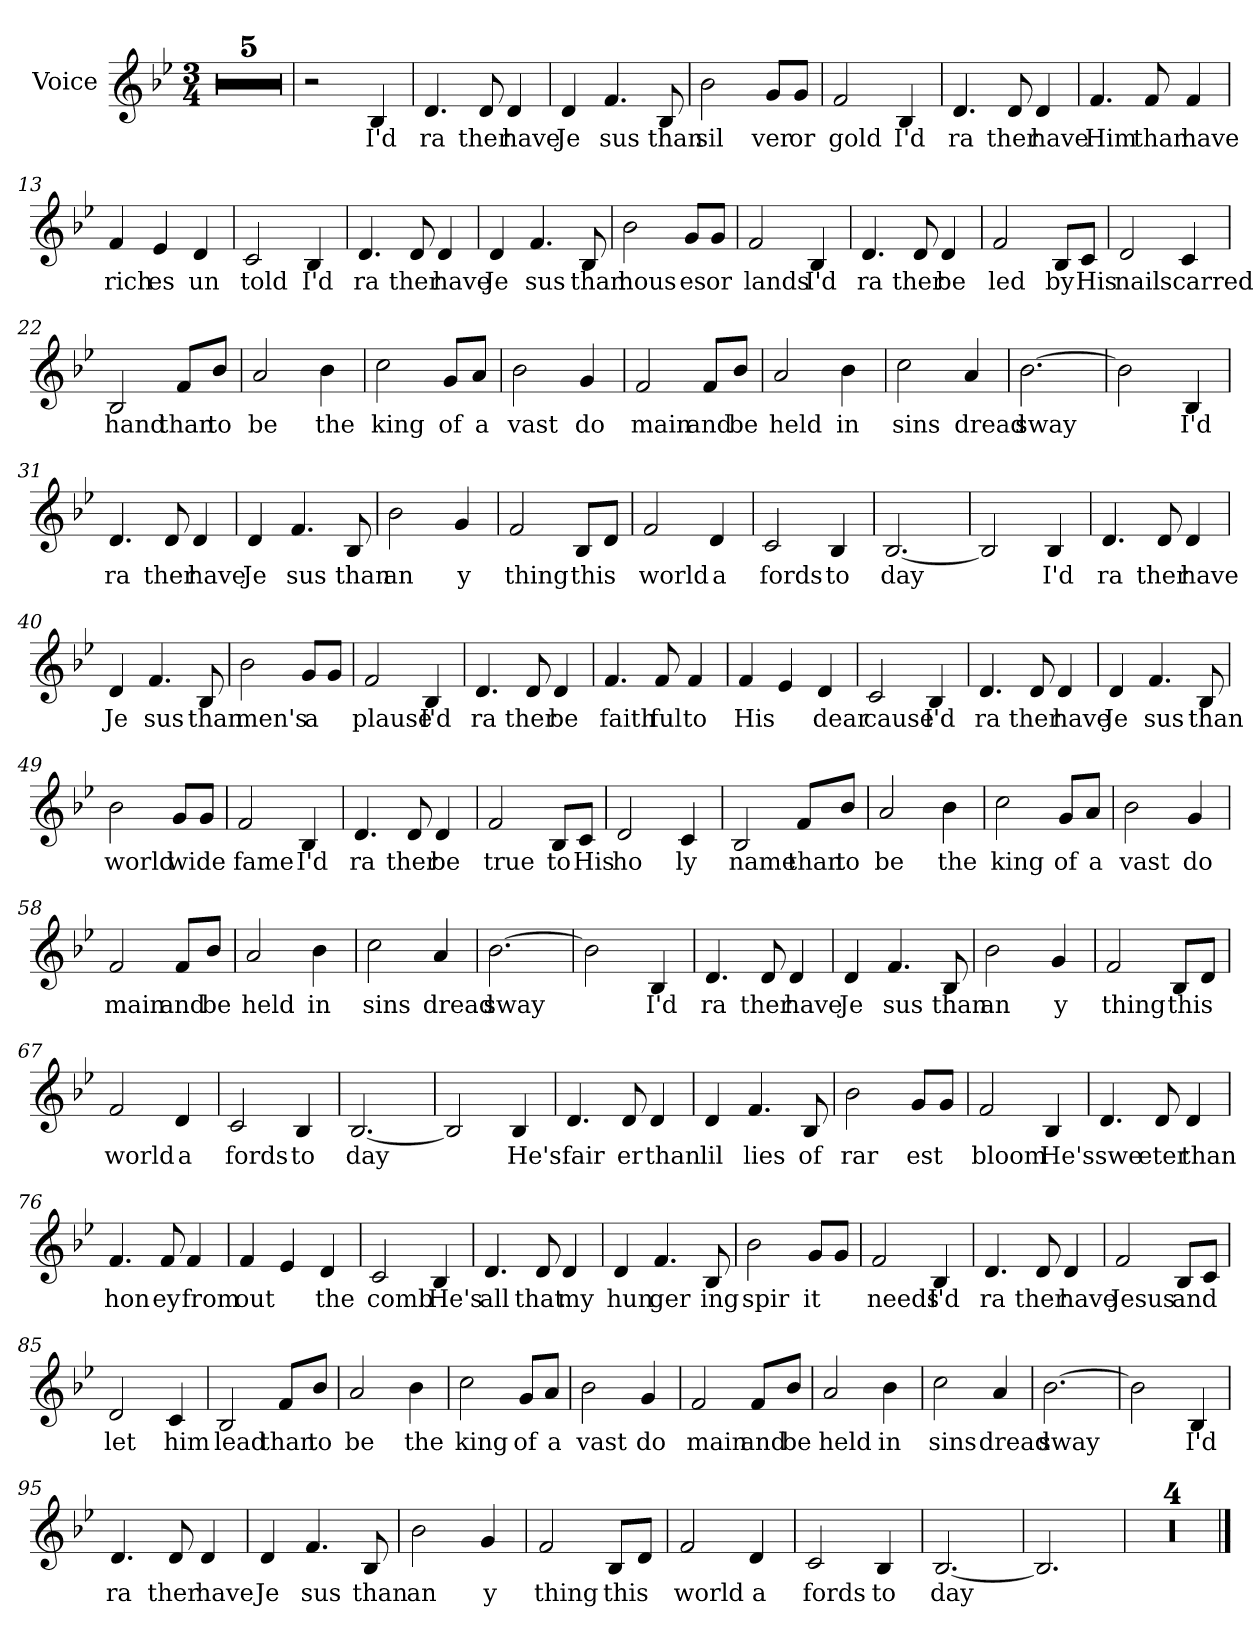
**kern	**text
*part1	*part1
*staff1	*staff1
*I"Voice	*
*I'V	*
*clefG2	*
*k[b-e-]	*
*B-:	*
*M3/4	*
=1	=1
2.r	.
=2	=2
2.r	.
=3	=3
2.r	.
=4	=4
2.r	.
=5	=5
2.r	.
=6	=6
2r	.
!	!LO:LY:b
4B-/	I'd
=7	=7
!	!LO:LY:b
4.d/	ra
!	!LO:LY:b
8d/	ther
!	!LO:LY:b
4d/	have
=8	=8
!	!LO:LY:b
4d/	Je
!	!LO:LY:b
4.f/	sus
!	!LO:LY:b
8B-/	than
=9	=9
!	!LO:LY:b
2b-\	sil
!	!LO:LY:b
8g/L	ver
!	!LO:LY:b
8g/J	or
=10	=10
!	!LO:LY:b
2f/	gold
!	!LO:LY:b
4B-/	I'd
!!LO:LB:g=z
=11	=11
!	!LO:LY:b
4.d/	ra
!	!LO:LY:b
8d/	ther
!	!LO:LY:b
4d/	have
=12	=12
!	!LO:LY:b
4.f/	Him
!	!LO:LY:b
8f/	than
!	!LO:LY:b
4f/	have
=13	=13
!	!LO:LY:b
4f/	rich
!	!LO:LY:b
4e-/	es
!	!LO:LY:b
4d/	un
=14	=14
!	!LO:LY:b
2c/	told
!	!LO:LY:b
4B-/	I'd
=15	=15
!	!LO:LY:b
4.d/	ra
!	!LO:LY:b
8d/	ther
!	!LO:LY:b
4d/	have
=16	=16
!	!LO:LY:b
4d/	Je
!	!LO:LY:b
4.f/	sus
!	!LO:LY:b
8B-/	than
=17	=17
!	!LO:LY:b
2b-\	hous
!	!LO:LY:b
8g/L	es
!	!LO:LY:b
8g/J	or
!!LO:LB:g=z
=18	=18
!	!LO:LY:b
2f/	lands
!	!LO:LY:b
4B-/	I'd
=19	=19
!	!LO:LY:b
4.d/	ra
!	!LO:LY:b
8d/	ther
!	!LO:LY:b
4d/	be
=20	=20
!	!LO:LY:b
2f/	led
!	!LO:LY:b
8B-/L	by
!	!LO:LY:b
8c/J	His
=21	=21
!	!LO:LY:b
2d/	nail
!	!LO:LY:b
4c/	scarred
=22	=22
!	!LO:LY:b
2B-/	hand
!	!LO:LY:b
8f/L	than
!	!LO:LY:b
8b-/J	to
=23	=23
!	!LO:LY:b
2a/	be
!	!LO:LY:b
4b-\	the
=24	=24
!	!LO:LY:b
2cc\	king
!	!LO:LY:b
8g/L	of
!	!LO:LY:b
8a/J	a
!!LO:LB:g=z
=25	=25
!	!LO:LY:b
2b-\	vast
!	!LO:LY:b
4g/	do
=26	=26
!	!LO:LY:b
2f/	main
!	!LO:LY:b
8f/L	and
!	!LO:LY:b
8b-/J	be
=27	=27
!	!LO:LY:b
2a/	held
!	!LO:LY:b
4b-\	in
=28	=28
!	!LO:LY:b
2cc\	sins
!	!LO:LY:b
4a/	dread
=29	=29
!	!LO:LY:b
[2.b-\	sway
=30	=30
2b-\]	.
!	!LO:LY:b
4B-/	I'd
=31	=31
!	!LO:LY:b
4.d/	ra
!	!LO:LY:b
8d/	ther
!	!LO:LY:b
4d/	have
=32	=32
!	!LO:LY:b
4d/	Je
!	!LO:LY:b
4.f/	sus
!	!LO:LY:b
8B-/	than
!!LO:LB:g=z
=33	=33
!	!LO:LY:b
2b-\	an
!	!LO:LY:b
4g/	y
=34	=34
!	!LO:LY:b
2f/	thing
!	!LO:LY:b
8B-/L	this
8d/J	.
=35	=35
!	!LO:LY:b
2f/	world
!	!LO:LY:b
4d/	a
=36	=36
!	!LO:LY:b
2c/	fords
!	!LO:LY:b
4B-/	to
=37	=37
!	!LO:LY:b
[2.B-/	day
=38	=38
2B-/]	.
!	!LO:LY:b
4B-/	I'd
=39	=39
!	!LO:LY:b
4.d/	ra
!	!LO:LY:b
8d/	ther
!	!LO:LY:b
4d/	have
=40	=40
!	!LO:LY:b
4d/	Je
!	!LO:LY:b
4.f/	sus
!	!LO:LY:b
8B-/	than
!!LO:LB:g=z
=41	=41
!	!LO:LY:b
2b-\	men's
!	!LO:LY:b
8g/L	a
8g/J	.
=42	=42
!	!LO:LY:b
2f/	plause
!	!LO:LY:b
4B-/	I'd
=43	=43
!	!LO:LY:b
4.d/	ra
!	!LO:LY:b
8d/	ther
!	!LO:LY:b
4d/	be
=44	=44
!	!LO:LY:b
4.f/	faith
!	!LO:LY:b
8f/	ful
!	!LO:LY:b
4f/	to
=45	=45
!	!LO:LY:b
4f/	His
4e-/	.
!	!LO:LY:b
4d/	dear
=46	=46
!	!LO:LY:b
2c/	cause
!	!LO:LY:b
4B-/	I'd
=47	=47
!	!LO:LY:b
4.d/	ra
!	!LO:LY:b
8d/	ther
!	!LO:LY:b
4d/	have
!!LO:LB:g=z
=48	=48
!	!LO:LY:b
4d/	Je
!	!LO:LY:b
4.f/	sus
!	!LO:LY:b
8B-/	than
=49	=49
!	!LO:LY:b
2b-\	world
!	!LO:LY:b
8g/L	wide
8g/J	.
=50	=50
!	!LO:LY:b
2f/	fame
!	!LO:LY:b
4B-/	I'd
=51	=51
!	!LO:LY:b
4.d/	ra
!	!LO:LY:b
8d/	ther
!	!LO:LY:b
4d/	be
=52	=52
!	!LO:LY:b
2f/	true
!	!LO:LY:b
8B-/L	to
!	!LO:LY:b
8c/J	His
=53	=53
!	!LO:LY:b
2d/	ho
!	!LO:LY:b
4c/	ly
=54	=54
!	!LO:LY:b
2B-/	name
!	!LO:LY:b
8f/L	than
!	!LO:LY:b
8b-/J	to
!!LO:LB:g=z
=55	=55
!	!LO:LY:b
2a/	be
!	!LO:LY:b
4b-\	the
=56	=56
!	!LO:LY:b
2cc\	king
!	!LO:LY:b
8g/L	of
!	!LO:LY:b
8a/J	a
=57	=57
!	!LO:LY:b
2b-\	vast
!	!LO:LY:b
4g/	do
=58	=58
!	!LO:LY:b
2f/	main
!	!LO:LY:b
8f/L	and
!	!LO:LY:b
8b-/J	be
=59	=59
!	!LO:LY:b
2a/	held
!	!LO:LY:b
4b-\	in
=60	=60
!	!LO:LY:b
2cc\	sins
!	!LO:LY:b
4a/	dread
=61	=61
!	!LO:LY:b
[2.b-\	sway
=62	=62
2b-\]	.
!	!LO:LY:b
4B-/	I'd
!!LO:PB:g=z
=63	=63
!	!LO:LY:b
4.d/	ra
!	!LO:LY:b
8d/	ther
!	!LO:LY:b
4d/	have
=64	=64
!	!LO:LY:b
4d/	Je
!	!LO:LY:b
4.f/	sus
!	!LO:LY:b
8B-/	than
=65	=65
!	!LO:LY:b
2b-\	an
!	!LO:LY:b
4g/	y
=66	=66
!	!LO:LY:b
2f/	thing
!	!LO:LY:b
8B-/L	this
8d/J	.
=67	=67
!	!LO:LY:b
2f/	world
!	!LO:LY:b
4d/	a
=68	=68
!	!LO:LY:b
2c/	fords
!	!LO:LY:b
4B-/	to
=69	=69
!	!LO:LY:b
[2.B-/	day
=70	=70
2B-/]	.
!	!LO:LY:b
4B-/	He's
!!LO:LB:g=z
=71	=71
!	!LO:LY:b
4.d/	fair
!	!LO:LY:b
8d/	er
!	!LO:LY:b
4d/	than
=72	=72
!	!LO:LY:b
4d/	lil
!	!LO:LY:b
4.f/	lies
!	!LO:LY:b
8B-/	of
=73	=73
!	!LO:LY:b
2b-\	rar
!	!LO:LY:b
8g/L	est
8g/J	.
=74	=74
!	!LO:LY:b
2f/	bloom
!	!LO:LY:b
4B-/	He's
=75	=75
!	!LO:LY:b
4.d/	swe
!	!LO:LY:b
8d/	eter
!	!LO:LY:b
4d/	than
=76	=76
!	!LO:LY:b
4.f/	hon
!	!LO:LY:b
8f/	ey
!	!LO:LY:b
4f/	from
=77	=77
!	!LO:LY:b
4f/	out
4e-/	.
!	!LO:LY:b
4d/	the
!!LO:LB:g=z
=78	=78
!	!LO:LY:b
2c/	comb
!	!LO:LY:b
4B-/	He's
=79	=79
!	!LO:LY:b
4.d/	all
!	!LO:LY:b
8d/	that
!	!LO:LY:b
4d/	my
=80	=80
!	!LO:LY:b
4d/	hun
!	!LO:LY:b
4.f/	ger
!	!LO:LY:b
8B-/	ing
=81	=81
!	!LO:LY:b
2b-\	spir
!	!LO:LY:b
8g/L	it
8g/J	.
=82	=82
!	!LO:LY:b
2f/	needs
!	!LO:LY:b
4B-/	I'd
=83	=83
!	!LO:LY:b
4.d/	ra
!	!LO:LY:b
8d/	ther
!	!LO:LY:b
4d/	have
=84	=84
!	!LO:LY:b
2f/	Jesus
!	!LO:LY:b
8B-/L	and
8c/J	.
!!LO:LB:g=z
=85	=85
!	!LO:LY:b
2d/	let
!	!LO:LY:b
4c/	him
=86	=86
!	!LO:LY:b
2B-/	lead
!	!LO:LY:b
8f/L	than
!	!LO:LY:b
8b-/J	to
=87	=87
!	!LO:LY:b
2a/	be
!	!LO:LY:b
4b-\	the
=88	=88
!	!LO:LY:b
2cc\	king
!	!LO:LY:b
8g/L	of
!	!LO:LY:b
8a/J	a
=89	=89
!	!LO:LY:b
2b-\	vast
!	!LO:LY:b
4g/	do
=90	=90
!	!LO:LY:b
2f/	main
!	!LO:LY:b
8f/L	and
!	!LO:LY:b
8b-/J	be
=91	=91
!	!LO:LY:b
2a/	held
!	!LO:LY:b
4b-\	in
=92	=92
!	!LO:LY:b
2cc\	sins
!	!LO:LY:b
4a/	dread
!!LO:LB:g=z
=93	=93
!	!LO:LY:b
[2.b-\	sway
=94	=94
2b-\]	.
!	!LO:LY:b
4B-/	I'd
=95	=95
!	!LO:LY:b
4.d/	ra
!	!LO:LY:b
8d/	ther
!	!LO:LY:b
4d/	have
=96	=96
!	!LO:LY:b
4d/	Je
!	!LO:LY:b
4.f/	sus
!	!LO:LY:b
8B-/	than
=97	=97
!	!LO:LY:b
2b-\	an
!	!LO:LY:b
4g/	y
=98	=98
!	!LO:LY:b
2f/	thing
!	!LO:LY:b
8B-/L	this
8d/J	.
=99	=99
!	!LO:LY:b
2f/	world
!	!LO:LY:b
4d/	a
=100	=100
!	!LO:LY:b
2c/	fords
!	!LO:LY:b
4B-/	to
!!LO:LB:g=z
=101	=101
!	!LO:LY:b
[2.B-/	day
=102	=102
2.B-/]	.
=103	=103
2.r	.
=104	=104
2.r	.
=105	=105
2.r	.
=106	=106
2.r	.
==	==
*-	*-
